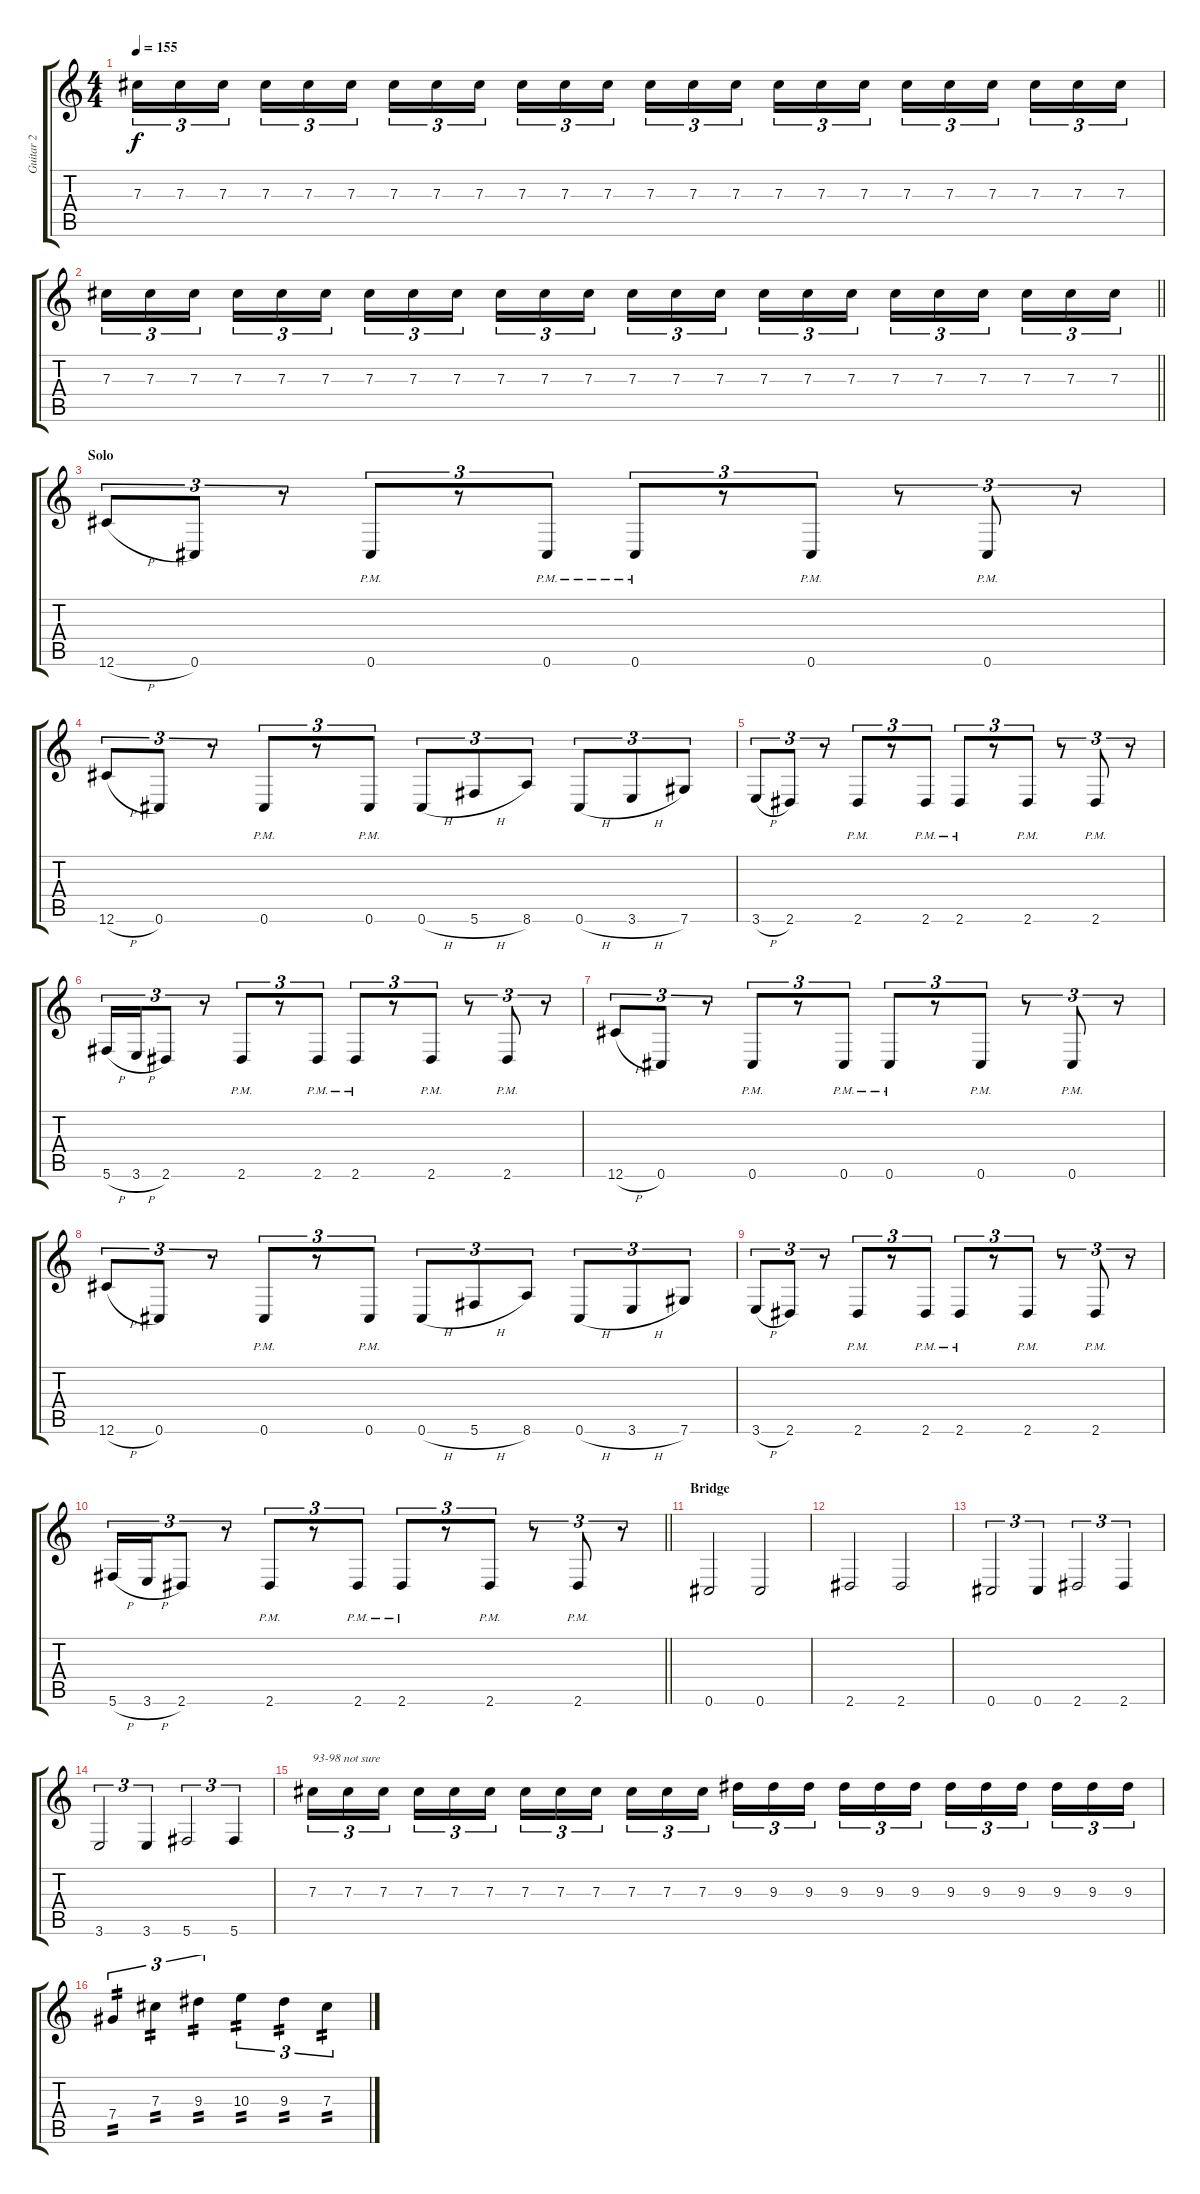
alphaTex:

\track ("Guitar 2" "Guitar 2") {instrument overdrivenguitar}
\staff {score tabs}
\tuning (Eb4 Bb3 Gb3 Db3 Ab2 Db2) {hide}
\ts (4 4)
\tempo 155
\clef g2
\ks c
7.3.16{tu (3 2) dy f} 7.3.16{tu (3 2)} 7.3.16{tu (3 2) beam splitsecondary} 7.3.16{tu (3 2)} 7.3.16{tu (3 2)} 7.3.16{tu (3 2)} 7.3.16{tu (3 2)} 7.3.16{tu (3 2)} 7.3.16{tu (3 2) beam splitsecondary} 7.3.16{tu (3 2)} 7.3.16{tu (3 2)} 7.3.16{tu (3 2)} 7.3.16{tu (3 2)} 7.3.16{tu (3 2)} 7.3.16{tu (3 2) beam splitsecondary} 7.3.16{tu (3 2)} 7.3.16{tu (3 2)} 7.3.16{tu (3 2)} 7.3.16{tu (3 2)} 7.3.16{tu (3 2)} 7.3.16{tu (3 2) beam splitsecondary} 7.3.16{tu (3 2)} 7.3.16{tu (3 2)} 7.3.16{tu (3 2)} |
\barLineRight lightlight
7.3.16{tu (3 2)} 7.3.16{tu (3 2)} 7.3.16{tu (3 2) beam splitsecondary} 7.3.16{tu (3 2)} 7.3.16{tu (3 2)} 7.3.16{tu (3 2)} 7.3.16{tu (3 2)} 7.3.16{tu (3 2)} 7.3.16{tu (3 2) beam splitsecondary} 7.3.16{tu (3 2)} 7.3.16{tu (3 2)} 7.3.16{tu (3 2)} 7.3.16{tu (3 2)} 7.3.16{tu (3 2)} 7.3.16{tu (3 2) beam splitsecondary} 7.3.16{tu (3 2)} 7.3.16{tu (3 2)} 7.3.16{tu (3 2)} 7.3.16{tu (3 2)} 7.3.16{tu (3 2)} 7.3.16{tu (3 2) beam splitsecondary} 7.3.16{tu (3 2)} 7.3.16{tu (3 2)} 7.3.16{tu (3 2)} |
\section ("" "Solo")
12.6{h}.8{tu (3 2)} 0.6.8{tu (3 2)} r.8{tu (3 2)} 0.6{pm}.8{tu (3 2)} r.8{tu (3 2)} 0.6{pm}.8{tu (3 2)} 0.6{pm}.8{tu (3 2)} r.8{tu (3 2)} 0.6{pm}.8{tu (3 2)} r.8{tu (3 2)} 0.6{pm}.8{tu (3 2)} r.8{tu (3 2)} |
12.6{h}.8{tu (3 2)} 0.6.8{tu (3 2)} r.8{tu (3 2)} 0.6{pm}.8{tu (3 2)} r.8{tu (3 2)} 0.6{pm}.8{tu (3 2)} 0.6{h}.8{tu (3 2)} 5.6{h}.8{tu (3 2)} 8.6.8{tu (3 2)} 0.6{h}.8{tu (3 2)} 3.6{h}.8{tu (3 2)} 7.6.8{tu (3 2)} |
3.6{h}.8{tu (3 2)} 2.6.8{tu (3 2)} r.8{tu (3 2)} 2.6{pm}.8{tu (3 2)} r.8{tu (3 2)} 2.6{pm}.8{tu (3 2)} 2.6{pm}.8{tu (3 2)} r.8{tu (3 2)} 2.6{pm}.8{tu (3 2)} r.8{tu (3 2)} 2.6{pm}.8{tu (3 2)} r.8{tu (3 2)} |
5.6{h}.16{tu (3 2)} 3.6{h}.16{tu (3 2)} 2.6.8{tu (3 2)} r.8{tu (3 2)} 2.6{pm}.8{tu (3 2)} r.8{tu (3 2)} 2.6{pm}.8{tu (3 2)} 2.6{pm}.8{tu (3 2)} r.8{tu (3 2)} 2.6{pm}.8{tu (3 2)} r.8{tu (3 2)} 2.6{pm}.8{tu (3 2)} r.8{tu (3 2)} |
12.6{h}.8{tu (3 2)} 0.6.8{tu (3 2)} r.8{tu (3 2)} 0.6{pm}.8{tu (3 2)} r.8{tu (3 2)} 0.6{pm}.8{tu (3 2)} 0.6{pm}.8{tu (3 2)} r.8{tu (3 2)} 0.6{pm}.8{tu (3 2)} r.8{tu (3 2)} 0.6{pm}.8{tu (3 2)} r.8{tu (3 2)} |
12.6{h}.8{tu (3 2)} 0.6.8{tu (3 2)} r.8{tu (3 2)} 0.6{pm}.8{tu (3 2)} r.8{tu (3 2)} 0.6{pm}.8{tu (3 2)} 0.6{h}.8{tu (3 2)} 5.6{h}.8{tu (3 2)} 8.6.8{tu (3 2)} 0.6{h}.8{tu (3 2)} 3.6{h}.8{tu (3 2)} 7.6.8{tu (3 2)} |
3.6{h}.8{tu (3 2)} 2.6.8{tu (3 2)} r.8{tu (3 2)} 2.6{pm}.8{tu (3 2)} r.8{tu (3 2)} 2.6{pm}.8{tu (3 2)} 2.6{pm}.8{tu (3 2)} r.8{tu (3 2)} 2.6{pm}.8{tu (3 2)} r.8{tu (3 2)} 2.6{pm}.8{tu (3 2)} r.8{tu (3 2)} |
\barLineRight lightlight
5.6{h}.16{tu (3 2)} 3.6{h}.16{tu (3 2)} 2.6.8{tu (3 2)} r.8{tu (3 2)} 2.6{pm}.8{tu (3 2)} r.8{tu (3 2)} 2.6{pm}.8{tu (3 2)} 2.6{pm}.8{tu (3 2)} r.8{tu (3 2)} 2.6{pm}.8{tu (3 2)} r.8{tu (3 2)} 2.6{pm}.8{tu (3 2)} r.8{tu (3 2)} |
\section ("" "Bridge")
0.6.2 0.6.2 |
2.6.2 2.6.2 |
0.6.2{tu (3 2)} 0.6.4{tu (3 2)} 2.6.2{tu (3 2)} 2.6.4{tu (3 2)} |
3.6.2{tu (3 2)} 3.6.4{tu (3 2)} 5.6.2{tu (3 2)} 5.6.4{tu (3 2)} |
7.3.16{tu (3 2) txt "93-98 not sure"} 7.3.16{tu (3 2)} 7.3.16{tu (3 2) beam splitsecondary} 7.3.16{tu (3 2)} 7.3.16{tu (3 2)} 7.3.16{tu (3 2)} 7.3.16{tu (3 2)} 7.3.16{tu (3 2)} 7.3.16{tu (3 2) beam splitsecondary} 7.3.16{tu (3 2)} 7.3.16{tu (3 2)} 7.3.16{tu (3 2)} 9.3.16{tu (3 2)} 9.3.16{tu (3 2)} 9.3.16{tu (3 2) beam splitsecondary} 9.3.16{tu (3 2)} 9.3.16{tu (3 2)} 9.3.16{tu (3 2)} 9.3.16{tu (3 2)} 9.3.16{tu (3 2)} 9.3.16{tu (3 2) beam splitsecondary} 9.3.16{tu (3 2)} 9.3.16{tu (3 2)} 9.3.16{tu (3 2)} |
7.4.4{tu (3 2) tp 2} 7.3.4{tu (3 2) tp 2} 9.3.4{tu (3 2) tp 2} 10.3.4{tu (3 2) tp 2} 9.3.4{tu (3 2) tp 2} 7.3.4{tu (3 2) tp 2}
